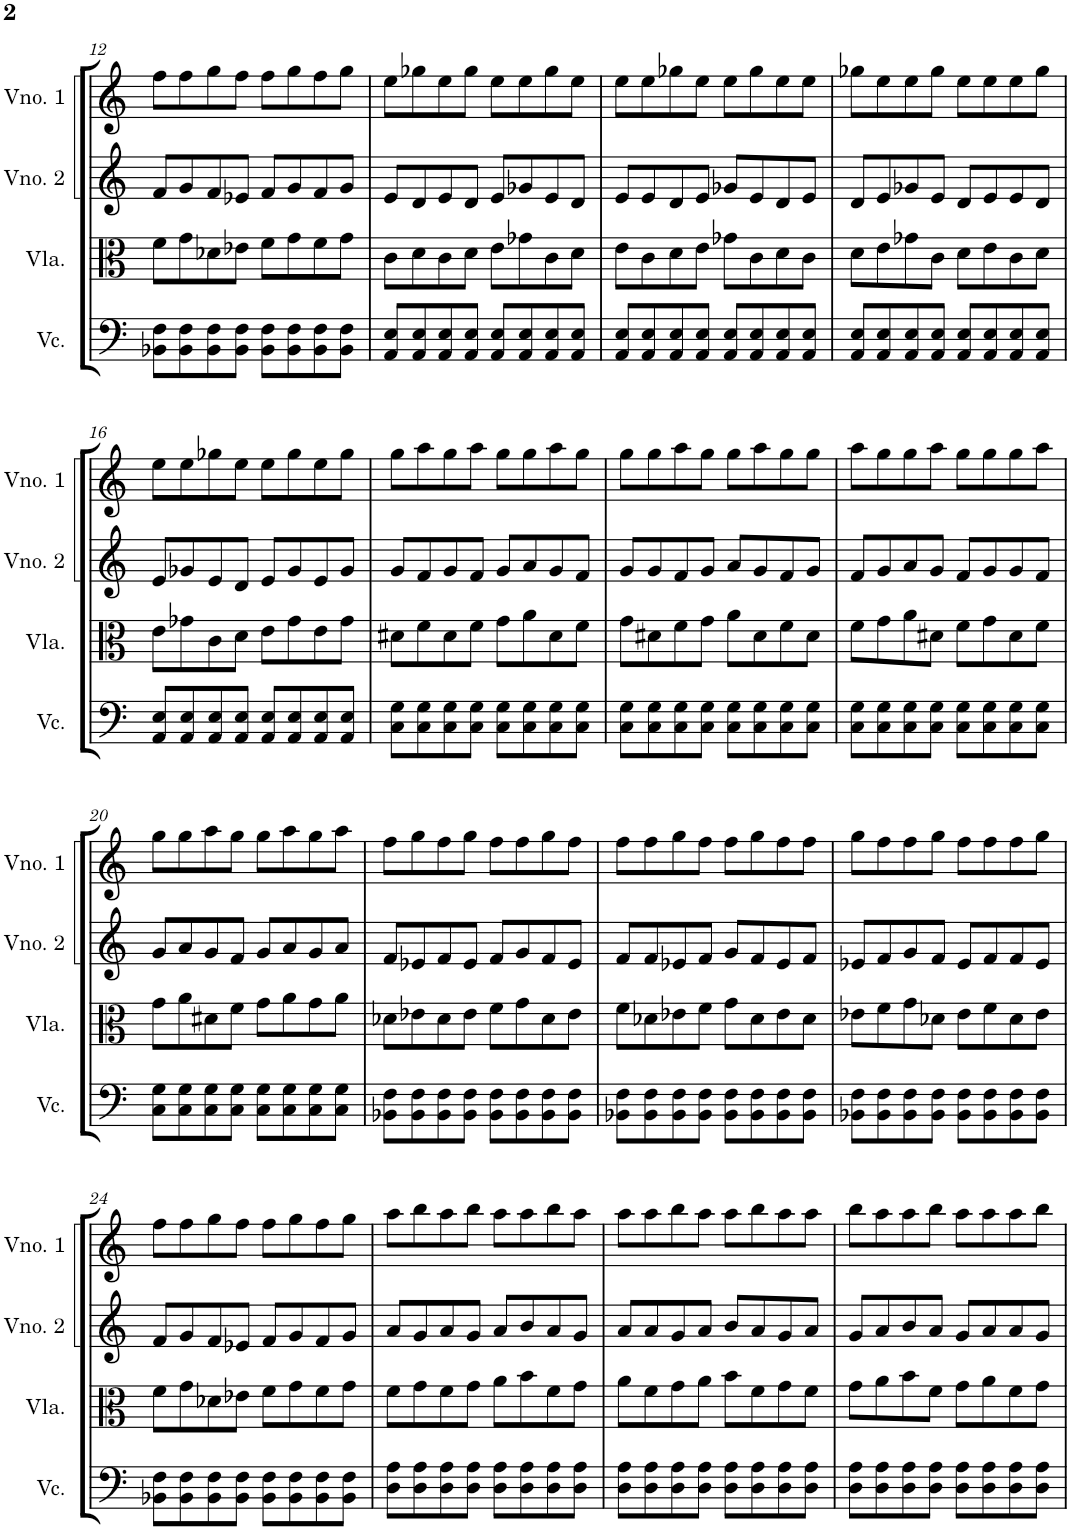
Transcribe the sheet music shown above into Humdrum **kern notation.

**kern	**kern	**kern	**kern
*part4	*part3	*part2	*part1
*staff4	*staff3	*staff2	*staff1
*I"Violoncelo	*I"Viola	*I"Violino 2	*I"Violino 1
*I'Vc.	*I'Vla.	*I'Vno. 2	*I'Vno. 1
!!LO:PB:g=z
*clefF4	*clefC3	*clefG2	*clefG2
*k[]	*k[]	*k[]	*k[]
*M4/4	*M4/4	*M4/4	*M4/4
=12	=12	=12	=12
8BB-X\ 8F\L	8f\L	8f/L	8ff\L
8BB-\ 8F\	8g\	8g/	8ff\
8BB-\ 8F\	8d-X\	8f/	8gg\
8BB-\ 8F\J	8e-X\J	8e-X/J	8ff\J
8BB-\ 8F\L	8f\L	8f/L	8ff\L
8BB-\ 8F\	8g\	8g/	8gg\
8BB-\ 8F\	8f\	8f/	8ff\
8BB-\ 8F\J	8g\J	8g/J	8gg\J
=13	=13	=13	=13
8AA/ 8E/L	8c\L	8e/L	8ee\L
8AA/ 8E/	8d\	8d/	8gg-X\
8AA/ 8E/	8c\	8e/	8ee\
8AA/ 8E/J	8d\J	8d/J	8gg-\J
8AA/ 8E/L	8e\L	8e/L	8ee\L
8AA/ 8E/	8g-X\	8g-X/	8ee\
8AA/ 8E/	8c\	8e/	8gg-\
8AA/ 8E/J	8d\J	8d/J	8ee\J
=14	=14	=14	=14
8AA/ 8E/L	8e\L	8e/L	8ee\L
8AA/ 8E/	8c\	8e/	8ee\
8AA/ 8E/	8d\	8d/	8gg-X\
8AA/ 8E/J	8e\J	8e/J	8ee\J
8AA/ 8E/L	8g-X\L	8g-X/L	8ee\L
8AA/ 8E/	8c\	8e/	8gg-\
8AA/ 8E/	8d\	8d/	8ee\
8AA/ 8E/J	8c\J	8e/J	8ee\J
=15	=15	=15	=15
8AA/ 8E/L	8d\L	8d/L	8gg-X\L
8AA/ 8E/	8e\	8e/	8ee\
8AA/ 8E/	8g-X\	8g-X/	8ee\
8AA/ 8E/J	8c\J	8e/J	8gg-\J
8AA/ 8E/L	8d\L	8d/L	8ee\L
8AA/ 8E/	8e\	8e/	8ee\
8AA/ 8E/	8c\	8e/	8ee\
8AA/ 8E/J	8d\J	8d/J	8gg-\J
!!LO:LB:g=z
=16	=16	=16	=16
8AA/ 8E/L	8e\L	8e/L	8ee\L
8AA/ 8E/	8g-X\	8g-X/	8ee\
8AA/ 8E/	8c\	8e/	8gg-X\
8AA/ 8E/J	8d\J	8d/J	8ee\J
8AA/ 8E/L	8e\L	8e/L	8ee\L
8AA/ 8E/	8g-\	8g-/	8gg-\
8AA/ 8E/	8e\	8e/	8ee\
8AA/ 8E/J	8g-\J	8g-/J	8gg-\J
=17	=17	=17	=17
8C\ 8G\L	8d#X\L	8g/L	8gg\L
8C\ 8G\	8f\	8f/	8aa\
8C\ 8G\	8d#\	8g/	8gg\
8C\ 8G\J	8f\J	8f/J	8aa\J
8C\ 8G\L	8g\L	8g/L	8gg\L
8C\ 8G\	8a\	8a/	8gg\
8C\ 8G\	8d#\	8g/	8aa\
8C\ 8G\J	8f\J	8f/J	8gg\J
=18	=18	=18	=18
8C\ 8G\L	8g\L	8g/L	8gg\L
8C\ 8G\	8d#X\	8g/	8gg\
8C\ 8G\	8f\	8f/	8aa\
8C\ 8G\J	8g\J	8g/J	8gg\J
8C\ 8G\L	8a\L	8a/L	8gg\L
8C\ 8G\	8d#\	8g/	8aa\
8C\ 8G\	8f\	8f/	8gg\
8C\ 8G\J	8d#\J	8g/J	8gg\J
=19	=19	=19	=19
8C\ 8G\L	8f\L	8f/L	8aa\L
8C\ 8G\	8g\	8g/	8gg\
8C\ 8G\	8a\	8a/	8gg\
8C\ 8G\J	8d#X\J	8g/J	8aa\J
8C\ 8G\L	8f\L	8f/L	8gg\L
8C\ 8G\	8g\	8g/	8gg\
8C\ 8G\	8d#\	8g/	8gg\
8C\ 8G\J	8f\J	8f/J	8aa\J
!!LO:LB:g=z
=20	=20	=20	=20
8C\ 8G\L	8g\L	8g/L	8gg\L
8C\ 8G\	8a\	8a/	8gg\
8C\ 8G\	8d#X\	8g/	8aa\
8C\ 8G\J	8f\J	8f/J	8gg\J
8C\ 8G\L	8g\L	8g/L	8gg\L
8C\ 8G\	8a\	8a/	8aa\
8C\ 8G\	8g\	8g/	8gg\
8C\ 8G\J	8a\J	8a/J	8aa\J
=21	=21	=21	=21
8BB-X\ 8F\L	8d-X\L	8f/L	8ff\L
8BB-\ 8F\	8e-X\	8e-X/	8gg\
8BB-\ 8F\	8d-\	8f/	8ff\
8BB-\ 8F\J	8e-\J	8e-/J	8gg\J
8BB-\ 8F\L	8f\L	8f/L	8ff\L
8BB-\ 8F\	8g\	8g/	8ff\
8BB-\ 8F\	8d-\	8f/	8gg\
8BB-\ 8F\J	8e-\J	8e-/J	8ff\J
=22	=22	=22	=22
8BB-X\ 8F\L	8f\L	8f/L	8ff\L
8BB-\ 8F\	8d-X\	8f/	8ff\
8BB-\ 8F\	8e-X\	8e-X/	8gg\
8BB-\ 8F\J	8f\J	8f/J	8ff\J
8BB-\ 8F\L	8g\L	8g/L	8ff\L
8BB-\ 8F\	8d-\	8f/	8gg\
8BB-\ 8F\	8e-\	8e-/	8ff\
8BB-\ 8F\J	8d-\J	8f/J	8ff\J
=23	=23	=23	=23
8BB-X\ 8F\L	8e-X\L	8e-X/L	8gg\L
8BB-\ 8F\	8f\	8f/	8ff\
8BB-\ 8F\	8g\	8g/	8ff\
8BB-\ 8F\J	8d-X\J	8f/J	8gg\J
8BB-\ 8F\L	8e-\L	8e-/L	8ff\L
8BB-\ 8F\	8f\	8f/	8ff\
8BB-\ 8F\	8d-\	8f/	8ff\
8BB-\ 8F\J	8e-\J	8e-/J	8gg\J
!!LO:LB:g=z
=24	=24	=24	=24
8BB-X\ 8F\L	8f\L	8f/L	8ff\L
8BB-\ 8F\	8g\	8g/	8ff\
8BB-\ 8F\	8d-X\	8f/	8gg\
8BB-\ 8F\J	8e-X\J	8e-X/J	8ff\J
8BB-\ 8F\L	8f\L	8f/L	8ff\L
8BB-\ 8F\	8g\	8g/	8gg\
8BB-\ 8F\	8f\	8f/	8ff\
8BB-\ 8F\J	8g\J	8g/J	8gg\J
=25	=25	=25	=25
8D\ 8A\L	8f\L	8a/L	8aa\L
8D\ 8A\	8g\	8g/	8bb\
8D\ 8A\	8f\	8a/	8aa\
8D\ 8A\J	8g\J	8g/J	8bb\J
8D\ 8A\L	8a\L	8a/L	8aa\L
8D\ 8A\	8b\	8b/	8aa\
8D\ 8A\	8f\	8a/	8bb\
8D\ 8A\J	8g\J	8g/J	8aa\J
=26	=26	=26	=26
8D\ 8A\L	8a\L	8a/L	8aa\L
8D\ 8A\	8f\	8a/	8aa\
8D\ 8A\	8g\	8g/	8bb\
8D\ 8A\J	8a\J	8a/J	8aa\J
8D\ 8A\L	8b\L	8b/L	8aa\L
8D\ 8A\	8f\	8a/	8bb\
8D\ 8A\	8g\	8g/	8aa\
8D\ 8A\J	8f\J	8a/J	8aa\J
=27	=27	=27	=27
8D\ 8A\L	8g\L	8g/L	8bb\L
8D\ 8A\	8a\	8a/	8aa\
8D\ 8A\	8b\	8b/	8aa\
8D\ 8A\J	8f\J	8a/J	8bb\J
8D\ 8A\L	8g\L	8g/L	8aa\L
8D\ 8A\	8a\	8a/	8aa\
8D\ 8A\	8f\	8a/	8aa\
8D\ 8A\J	8g\J	8g/J	8bb\J
=	=	=	=
*-	*-	*-	*-
